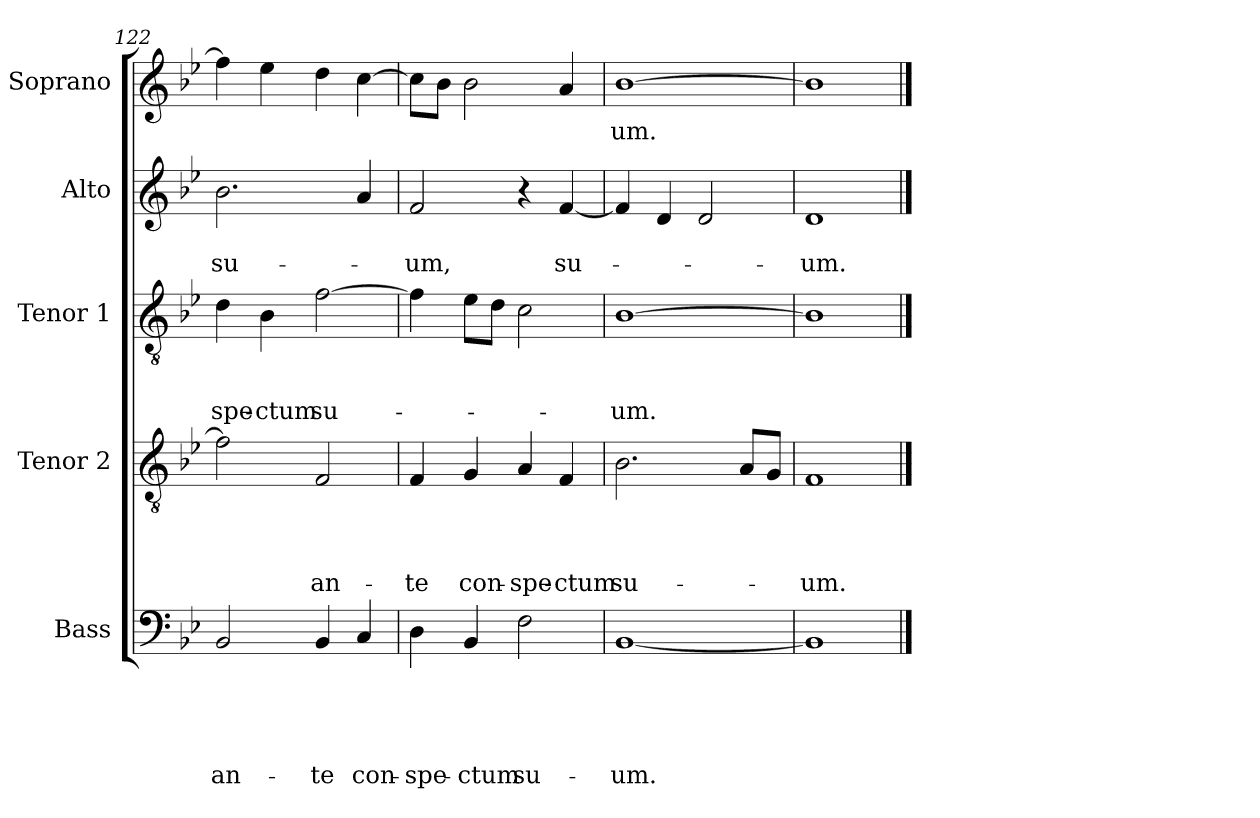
**kern	**text	**text	**text	**text	**text	**kern	**text	**text	**text	**text	**kern	**text	**text	**text	**kern	**text	**text	**kern	**text
*part5	*part5	*part5	*part5	*part5	*part5	*part4	*part4	*part4	*part4	*part4	*part3	*part3	*part3	*part3	*part2	*part2	*part2	*part1	*part1
*staff5	*staff5	*staff5	*staff5	*staff5	*staff5	*staff4	*staff4	*staff4	*staff4	*staff4	*staff3	*staff3	*staff3	*staff3	*staff2	*staff2	*staff2	*staff1	*staff1
*I"Bass	*	*	*	*	*	*I"Tenor 2	*	*	*	*	*I"Tenor 1	*	*	*	*I"Alto	*	*	*I"Soprano	*
*I'B	*	*	*	*	*	*I'T2	*	*	*	*	*I'T1	*	*	*	*I'A	*	*	*I'S	*
*clefF4	*	*	*	*	*	*clefGv2	*	*	*	*	*clefGv2	*	*	*	*clefG2	*	*	*clefG2	*
*k[b-e-]	*	*	*	*	*	*k[b-e-]	*	*	*	*	*k[b-e-]	*	*	*	*k[b-e-]	*	*	*k[b-e-]	*
*B-:	*	*	*	*	*	*B-:	*	*	*	*	*B-:	*	*	*	*B-:	*	*	*B-:	*
=122	=122	=122	=122	=122	=122	=122	=122	=122	=122	=122	=122	=122	=122	=122	=122	=122	=122	=122	=122
!	!	!	!	!	!LO:LY:b	!	!	!	!	!	!	!	!	!LO:LY:b	!	!	!LO:LY:b	!	!
2BB-/	.	.	.	.	an-	2f\]	.	.	.	.	4d\	.	.	-spe-	2.b-\	.	su-	4ff\]	.
!	!	!	!	!	!	!	!	!	!	!	!	!	!	!LO:LY:b	!	!	!	!	!
.	.	.	.	.	.	.	.	.	.	.	4B-\	.	.	-ctum	.	.	.	4ee-\	.
!	!	!	!	!	!LO:LY:b	!	!	!	!	!LO:LY:b	!	!	!	!LO:LY:b	!	!	!	!	!
4BB-/	.	.	.	.	-te	2F/	.	.	.	an-	[2f\	.	.	su-	.	.	.	4dd\	.
!	!	!	!	!	!LO:LY:b	!	!	!	!	!	!	!	!	!	!	!	!	!	!
4C/	.	.	.	.	con-	.	.	.	.	.	.	.	.	.	4a/	.	.	[4cc\	.
=123	=123	=123	=123	=123	=123	=123	=123	=123	=123	=123	=123	=123	=123	=123	=123	=123	=123	=123	=123
!	!	!	!	!	!LO:LY:b	!	!	!	!	!LO:LY:b	!	!	!	!	!	!	!LO:LY:b	!	!
4D\	.	.	.	.	-spe-	4F/	.	.	.	-te	4f\]	.	.	.	2f/	.	-um,	8cc\L]	.
.	.	.	.	.	.	.	.	.	.	.	.	.	.	.	.	.	.	8b-\J	.
!	!	!	!	!	!LO:LY:b	!	!	!	!	!LO:LY:b	!	!	!	!	!	!	!	!	!
4BB-/	.	.	.	.	-ctum	4G/	.	.	.	con-	8e-\L	.	.	.	.	.	.	2b-\	.
.	.	.	.	.	.	.	.	.	.	.	8d\J	.	.	.	.	.	.	.	.
!	!	!	!	!	!LO:LY:b	!	!	!	!	!LO:LY:b	!	!	!	!	!	!	!	!	!
2F\	.	.	.	.	su-	4A/	.	.	.	-spe-	2c\	.	.	.	4r	.	.	.	.
!	!	!	!	!	!	!	!	!	!	!LO:LY:b	!	!	!	!	!	!	!LO:LY:b	!	!
.	.	.	.	.	.	4F/	.	.	.	-ctum	.	.	.	.	[4f/	.	su-	4a/	.
=124	=124	=124	=124	=124	=124	=124	=124	=124	=124	=124	=124	=124	=124	=124	=124	=124	=124	=124	=124
!	!	!	!	!	!LO:LY:b	!	!	!	!	!LO:LY:b	!	!	!	!LO:LY:b	!	!	!	!	!LO:LY:b
[1BB-	.	.	.	.	-um.	2.B-\	.	.	.	su-	[1B-	.	.	-um.	4f/]	.	.	[1b-	-um.
.	.	.	.	.	.	.	.	.	.	.	.	.	.	.	4d/	.	.	.	.
.	.	.	.	.	.	.	.	.	.	.	.	.	.	.	2d/	.	.	.	.
.	.	.	.	.	.	8A/L	.	.	.	.	.	.	.	.	.	.	.	.	.
.	.	.	.	.	.	8G/J	.	.	.	.	.	.	.	.	.	.	.	.	.
=125	=125	=125	=125	=125	=125	=125	=125	=125	=125	=125	=125	=125	=125	=125	=125	=125	=125	=125	=125
!	!	!	!	!	!	!	!	!	!	!LO:LY:b	!	!	!	!	!	!	!LO:LY:b	!	!
1BB-]	.	.	.	.	.	1F	.	.	.	-um.	1B-]	.	.	.	1d	.	-um.	1b-]	.
==	==	==	==	==	==	==	==	==	==	==	==	==	==	==	==	==	==	==	==
*-	*-	*-	*-	*-	*-	*-	*-	*-	*-	*-	*-	*-	*-	*-	*-	*-	*-	*-	*-
